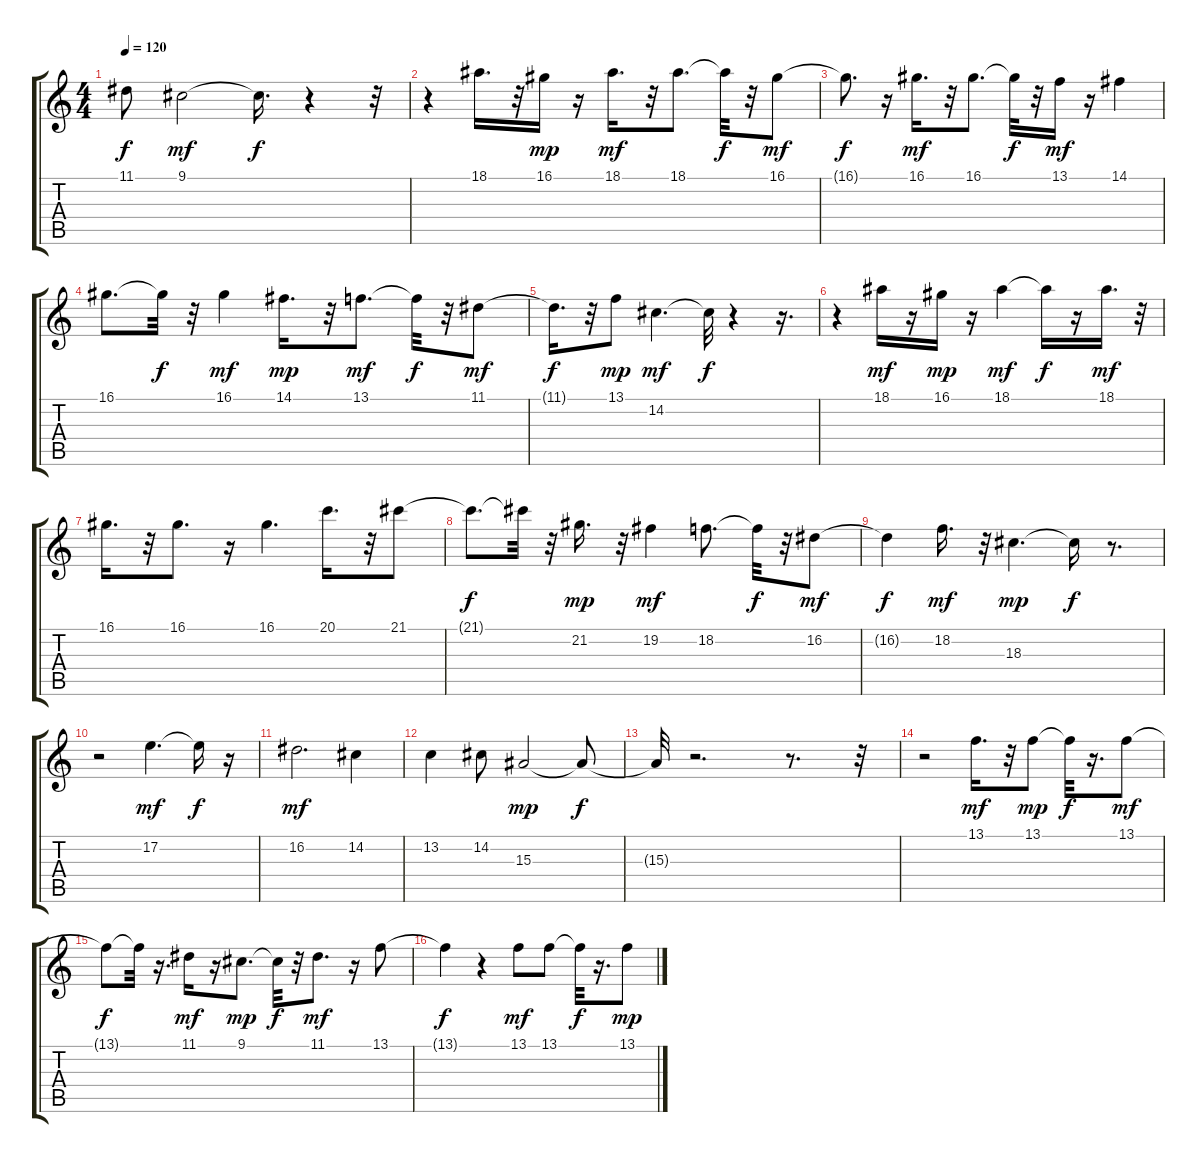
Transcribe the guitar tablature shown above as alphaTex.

\track "" {instrument shakuhachi}
\staff {score tabs}
\tuning (E4 B3 G3 D3 A2 E2) {hide}
\ts (4 4)
\tempo 120
\clef g2
\ks c
11.1{t}.8{dy f} 9.1.2{dy mf} 9.1{t}.16{d dy f} r.4 r.32 |
r.4 18.1.16{d} r.32 16.1.16{dy mp} r.16 18.1.16{d dy mf} r.32 18.1.8{d} 18.1{t}.32{dy f} r.32 16.1.8{dy mf} |
16.1{t}.8{d dy f} r.16 16.1.16{d dy mf} r.32 16.1.8{d} 16.1{t}.32{dy f} r.32 13.1.16{dy mf} r.16 14.1.4 |
16.1.8{d} 16.1{t}.32{dy f} r.32 16.1.4{dy mf} 14.1.16{d dy mp} r.32 13.1.8{d dy mf} 13.1{t}.32{dy f} r.32 11.1.8{dy mf} |
11.1{t}.16{d dy f} r.32 13.1.8{dy mp} 14.2.4{d dy mf} 14.2{t}.32{dy f} r.4 r.16{d} |
r.4 18.1.16{dy mf} r.16 16.1.16{dy mp} r.16 18.1.4{dy mf} 18.1{t}.16{dy f} r.16 18.1.16{d dy mf} r.32 |
16.1.16{d} r.32 16.1.8{d} r.16 16.1.4{d} 20.1.16{d} r.32 21.1.8 |
21.1{t}.8{d dy f} 21.1{t}.32 r.32 21.2.16{d dy mp} r.32 19.2.4{dy mf} 18.2.8{d} 18.2{t}.32{dy f} r.32 16.2.8{dy mf} |
16.2{t}.4{dy f} 18.2.16{d dy mf} r.32 18.3.4{d dy mp} 18.3{t}.16{dy f} r.8{d} |
r.2 17.2.4{d dy mf} 17.2{t}.16{dy f} r.16 |
16.2.2{d dy mf} 14.2.4 |
13.2.4 14.2.8 15.3.2{dy mp} 15.3{t}.8{dy f} |
15.3{t}.32 r.2{d} r.8{d} r.32 |
r.2 13.1.16{d dy mf} r.32 13.1.8{dy mp} 13.1{t}.32{dy f} r.16{d} 13.1.8{dy mf} |
13.1{t}.8{dy f} 13.1{t}.32 r.16{d} 11.1.16{dy mf} r.16 9.1.8{d dy mp} 9.1{t}.32{dy f} r.32 11.1.8{d dy mf} r.16 13.1.8 |
13.1{t}.4{dy f} r.4 13.1.8{dy mf} 13.1.8 13.1{t}.32{dy f} r.16{d} 13.1.8{dy mp}
